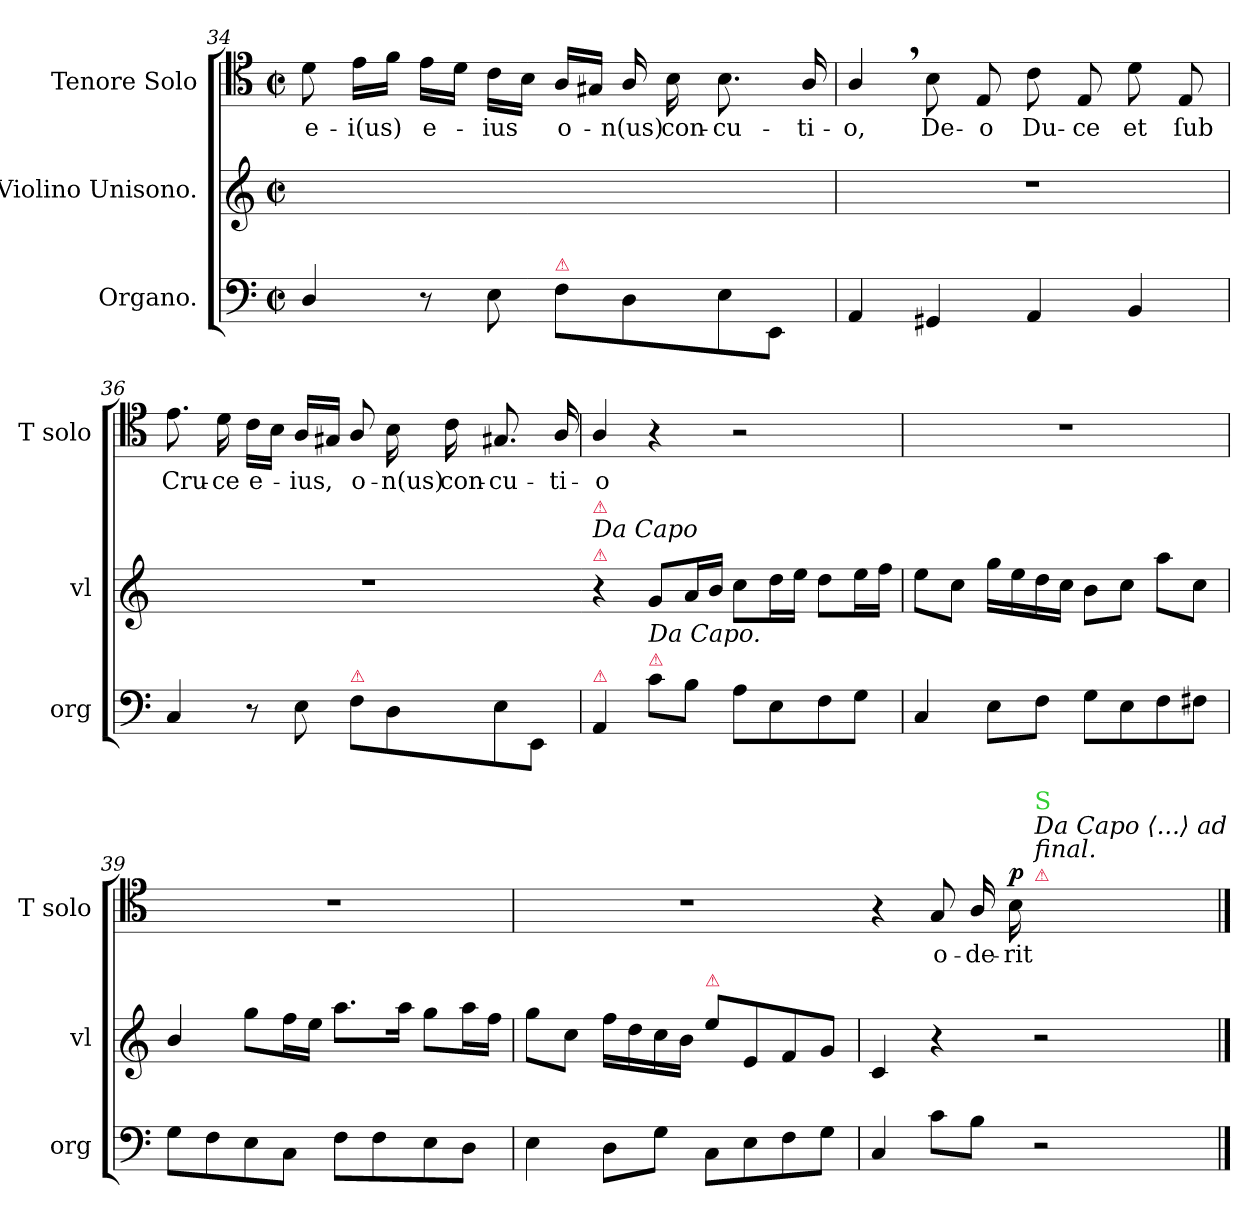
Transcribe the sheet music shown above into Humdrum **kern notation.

**kern	**kern	**kern	**text	**dynam
*part3	*part2	*part1	*part1	*part1
*staff3	*staff2	*staff1	*staff1	*staff1
*I"Organo.	*I"Violino Unisono.	*I"Tenore Solo	*	*
*I'org	*I'vl	*I'T solo	*	*
*clefF4	*clefG2	*clefC4	*	*
*k[]	*k[]	*k[]	*	*
*M2/2	*M2/2	*M2/2	*	*
*met(c|)	*met(c|)	*met(c|)	*	*
=34	=34	=34	=34	=34
4D/	1ryy	8d\	e-	.
.	.	16e\LL	-i(us)	.
.	.	16f\JJ	.	.
8r	.	16e\LL	e-	.
.	.	16d\JJ	.	.
8E\	.	16c\LL	-ius	.
.	.	16B\JJ	.	.
!LO:TX:a:color=crimson:t=⚠	!	!	!	!
8F\L	.	16A/LL	o-	.
.	.	16G#X/JJ	.	.
8D\	.	16A/	-n(us)	.
.	.	16B\	con-	.
8E\	.	8.B\	-cu-	.
8EE/J	.	.	.	.
.	.	16A/	-ti-	.
=35	=35	=35	=35	=35
4AA/	1r	4A,/	-o,	.
4GG#X/	.	8B\	De-	.
.	.	8E/	-o	.
4AA/	.	8c\	Du-	.
.	.	8E/	-ce	.
4BB/	.	8d\	et	.
.	.	8E/	ſub	.
=36	=36	=36	=36	=36
4C/	1r	8.e\	Cru-	.
.	.	16d\	-ce	.
8r	.	16c\LL	e-	.
.	.	16B\JJ	.	.
8E\	.	16A/LL	-ius,	.
.	.	16G#X/JJ	.	.
!LO:TX:a:color=crimson:t=⚠	!	!	!	!
8F\L	.	8A/	o-	.
8D\	.	16B\	-n(us)	.
.	.	16c\	con-	.
8E\	.	8.G#X/	-cu-	.
8EE/J	.	.	.	.
.	.	16A/	-ti-	.
=37	=37-	=37	=37	=37
!	!LO:TX:a:color=crimson:t=⚠	!	!	!
!	!LO:TX:a:i:t=Da Capo	!	!	!
!	!LO:TX:a:color=crimson:t=⚠	!	!	!
!LO:TX:a:color=crimson:t=⚠	!	!	!	!
4AA/	4r	4A/	-o	.
!LO:TX:a:color=crimson:t=⚠	!	!	!	!
!LO:TX:a:i:t=Da Capo.	!	!	!	!
8c\L	8g/L	4r	.	.
8B\J	16a/L	.	.	.
.	16b/JJ	.	.	.
8A\L	8cc\L	2r	.	.
8E\	16dd\L	.	.	.
.	16ee\JJ	.	.	.
8F\	8dd\L	.	.	.
8G\J	16ee\L	.	.	.
.	16ff\JJ	.	.	.
=38	=38	=38	=38	=38
4C/	8ee\L	1r	.	.
.	8cc\J	.	.	.
8E\L	16gg\LL	.	.	.
.	16ee\	.	.	.
8F\J	16dd\	.	.	.
.	16cc\JJ	.	.	.
8G\L	8b\L	.	.	.
8E\	8cc\J	.	.	.
8F\	8aa\L	.	.	.
8F#X\J	8cc\J	.	.	.
=39	=39	=39	=39	=39
8G\L	4b/	1r	.	.
8F\	.	.	.	.
8E\	8gg\L	.	.	.
8C\J	16ff\L	.	.	.
.	16ee\JJ	.	.	.
8F\L	8.aa\L	.	.	.
8F\	.	.	.	.
.	16aa\Jk	.	.	.
8E\	8gg\L	.	.	.
8D\J	16aa\L	.	.	.
.	16ff\JJ	.	.	.
=40	=40	=40	=40	=40
4E\	8gg\L	1r	.	.
.	8cc\J	.	.	.
8D\L	16ff\LL	.	.	.
.	16dd\	.	.	.
8G\J	16cc\	.	.	.
.	16b\JJ	.	.	.
!	!LO:TX:a:color=crimson:t=⚠	!	!	!
8C\L	8ee\L	.	.	.
8E\	8e/	.	.	.
8F\	8f/	.	.	.
8G\J	8g/J	.	.	.
=41	=41	=41-	=41-	=41-
4C/	4c/	4r	.	.
8c\L	4r	8G/	o-	.
8B\J	.	16A/	-de-	.
!	!	!	!	!LO:DY:b
.	.	16B\	-rit	p
!	!	!LO:TX:a:color=crimson:t=⚠	!	!
!	!	!LO:TX:a:i:t=Da Capo ⟨...⟩ ad\nfinal.	!	!
!	!	!LO:TX:a:color=limegreen:t=S	!	!
2r	2r	2ryy	.	.
==	==	==	==	==
*-	*-	*-	*-	*-
